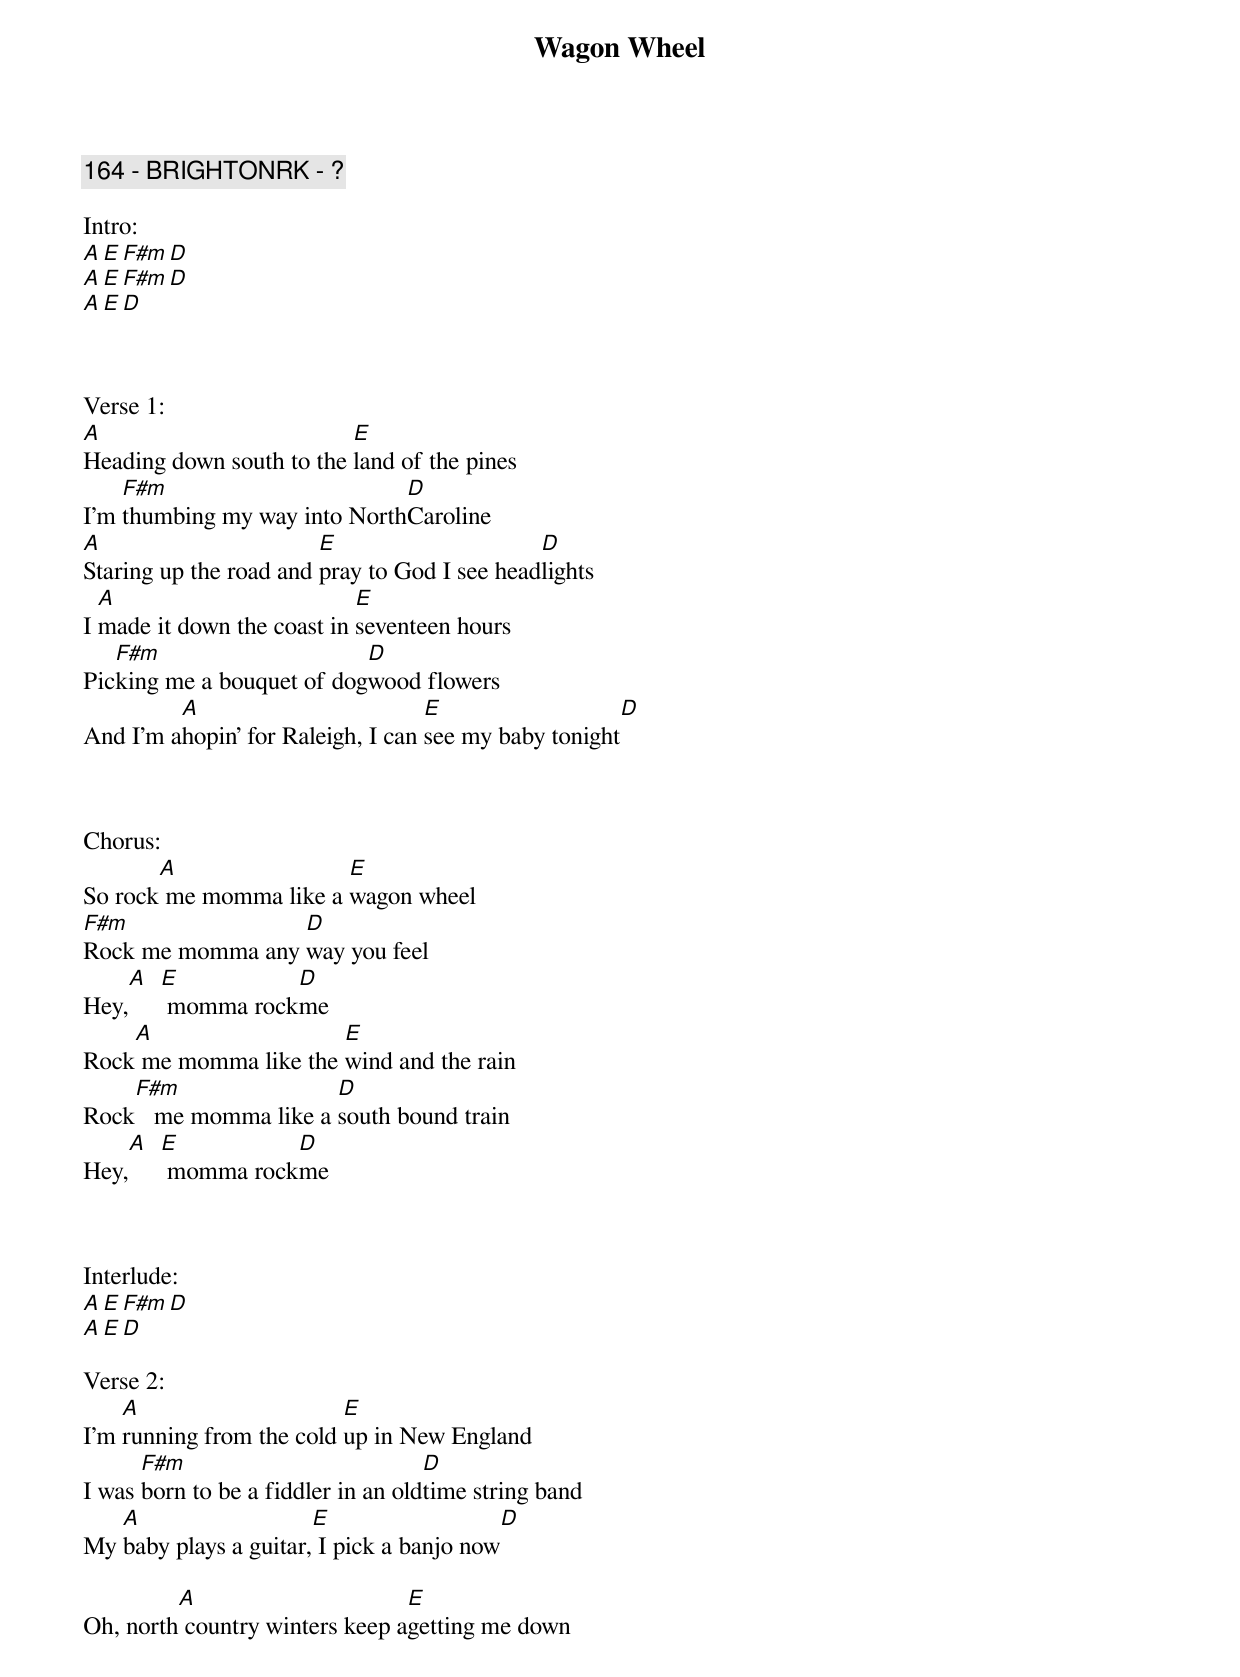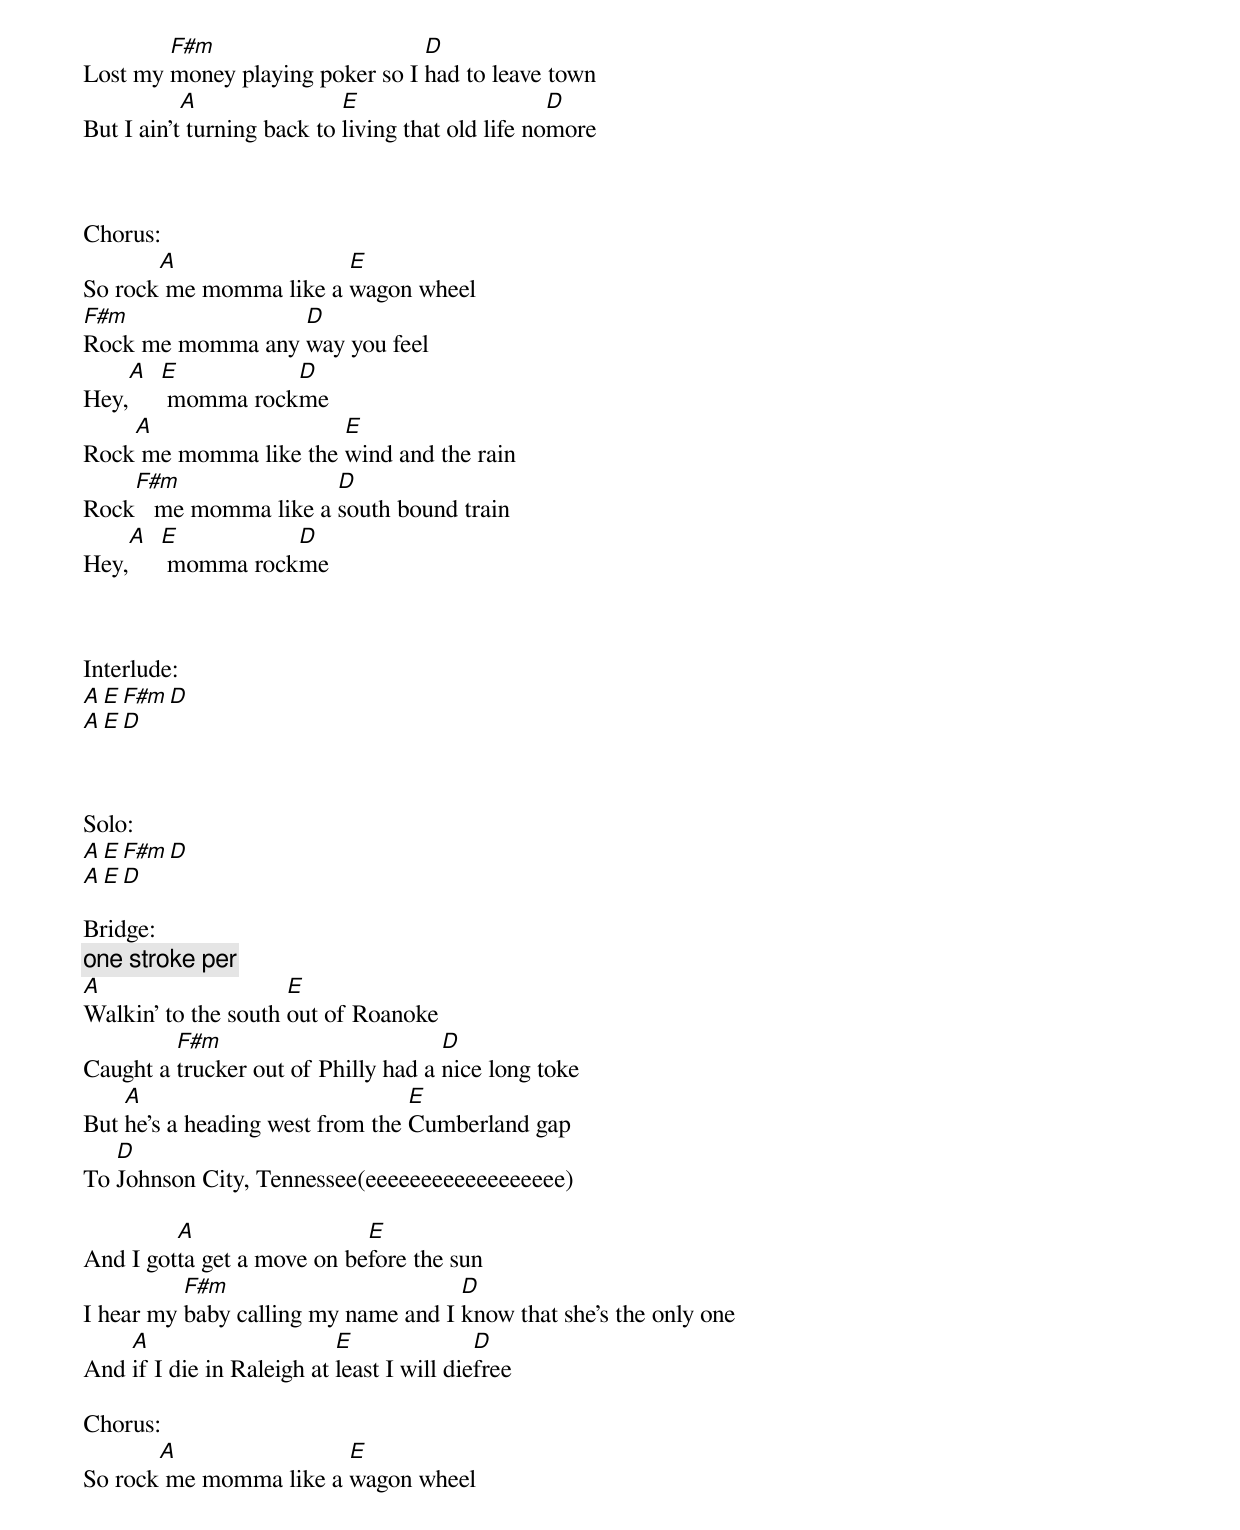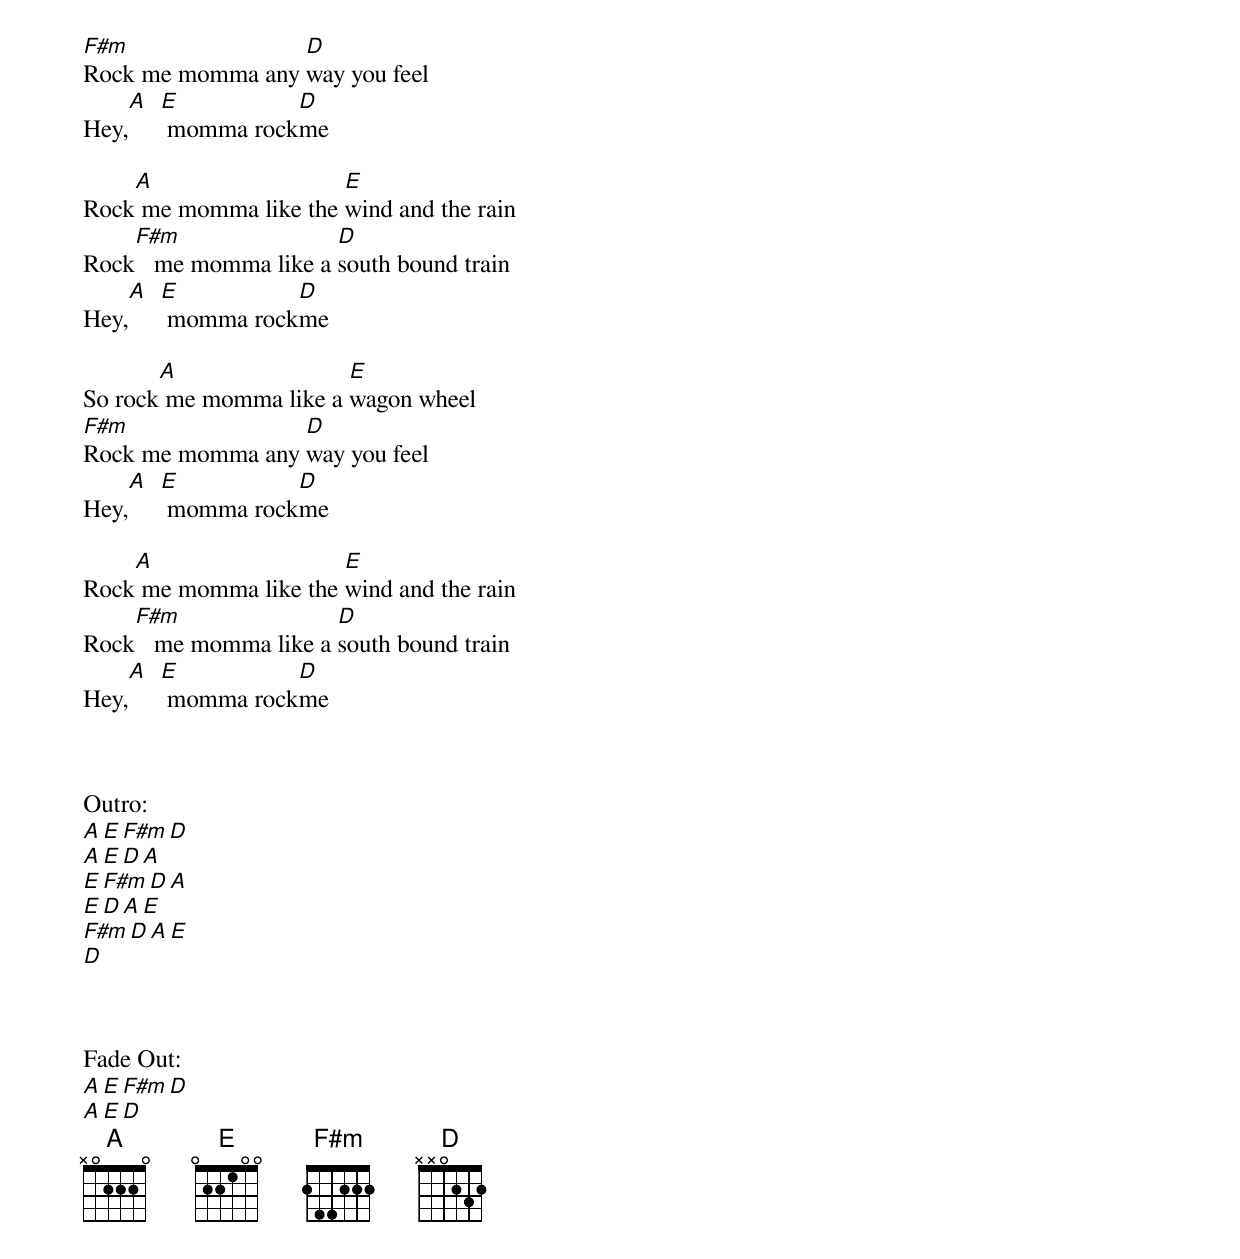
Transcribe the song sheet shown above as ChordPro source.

{title:Wagon Wheel}
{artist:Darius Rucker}
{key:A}
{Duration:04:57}
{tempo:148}

{c:164 - BRIGHTONRK - ?}

Intro:
[A E F#m D]
[A E F#m D]
[A E D]



Verse 1:
[A]Heading down south to the [E]land of the pines
I'm [F#m]thumbing my way into North[D]Caroline
[A]Staring up the road and [E]pray to God I see head[D]lights
I [A]made it down the coast in [E]seventeen hours
Pic[F#m]king me a bouquet of dog[D]wood flowers
And I'm a[A]hopin' for Raleigh, I can [E]see my baby tonight[D]



Chorus:
So rock[A] me momma like a [E]wagon wheel
[F#m]Rock me momma any [D]way you feel
Hey,[A]  [E] momma rock[D]me
Rock[A] me momma like the [E]wind and the rain
Rock[F#m]   me momma like a [D]south bound train
Hey,[A]  [E] momma rock[D]me



Interlude:
[A E F#m D]
[A E D]

Verse 2:
I'm [A]running from the cold [E]up in New England
I was [F#m]born to be a fiddler in an old[D]time string band
My [A]baby plays a guitar,[E] I pick a banjo now[D]

Oh, north[A] country winters keep a[E]getting me down
Lost my [F#m]money playing poker so I [D]had to leave town
But I ain't[A] turning back to [E]living that old life no[D]more



Chorus:
So rock[A] me momma like a [E]wagon wheel
[F#m]Rock me momma any [D]way you feel
Hey,[A]  [E] momma rock[D]me
Rock[A] me momma like the [E]wind and the rain
Rock[F#m]   me momma like a [D]south bound train
Hey,[A]  [E] momma rock[D]me



Interlude:
[A E F#m D]
[A E D]



Solo:
[A E F#m D]
[A E D]

Bridge:
{c:one stroke per}
[A]Walkin' to the south [E]out of Roanoke
Caught a [F#m]trucker out of Philly had a [D]nice long toke
But [A]he's a heading west from the [E]Cumberland gap
To [D]Johnson City, Tennessee(eeeeeeeeeeeeeeeeee)

And I got[A]ta get a move on be[E]fore the sun
I hear my [F#m]baby calling my name and I [D]know that she's the only one
And [A]if I die in Raleigh at [E]least I will die[D]free

Chorus:
So rock[A] me momma like a [E]wagon wheel
[F#m]Rock me momma any [D]way you feel
Hey,[A]  [E] momma rock[D]me

Rock[A] me momma like the [E]wind and the rain
Rock[F#m]   me momma like a [D]south bound train
Hey,[A]  [E] momma rock[D]me

So rock[A] me momma like a [E]wagon wheel
[F#m]Rock me momma any [D]way you feel
Hey,[A]  [E] momma rock[D]me

Rock[A] me momma like the [E]wind and the rain
Rock[F#m]   me momma like a [D]south bound train
Hey,[A]  [E] momma rock[D]me



Outro:
[A E F#m D]
[A E D A]
[E F#m D A]
[E D A E]
[F#m D A E]
[D]



Fade Out:
[A E F#m D]
[A E D]
